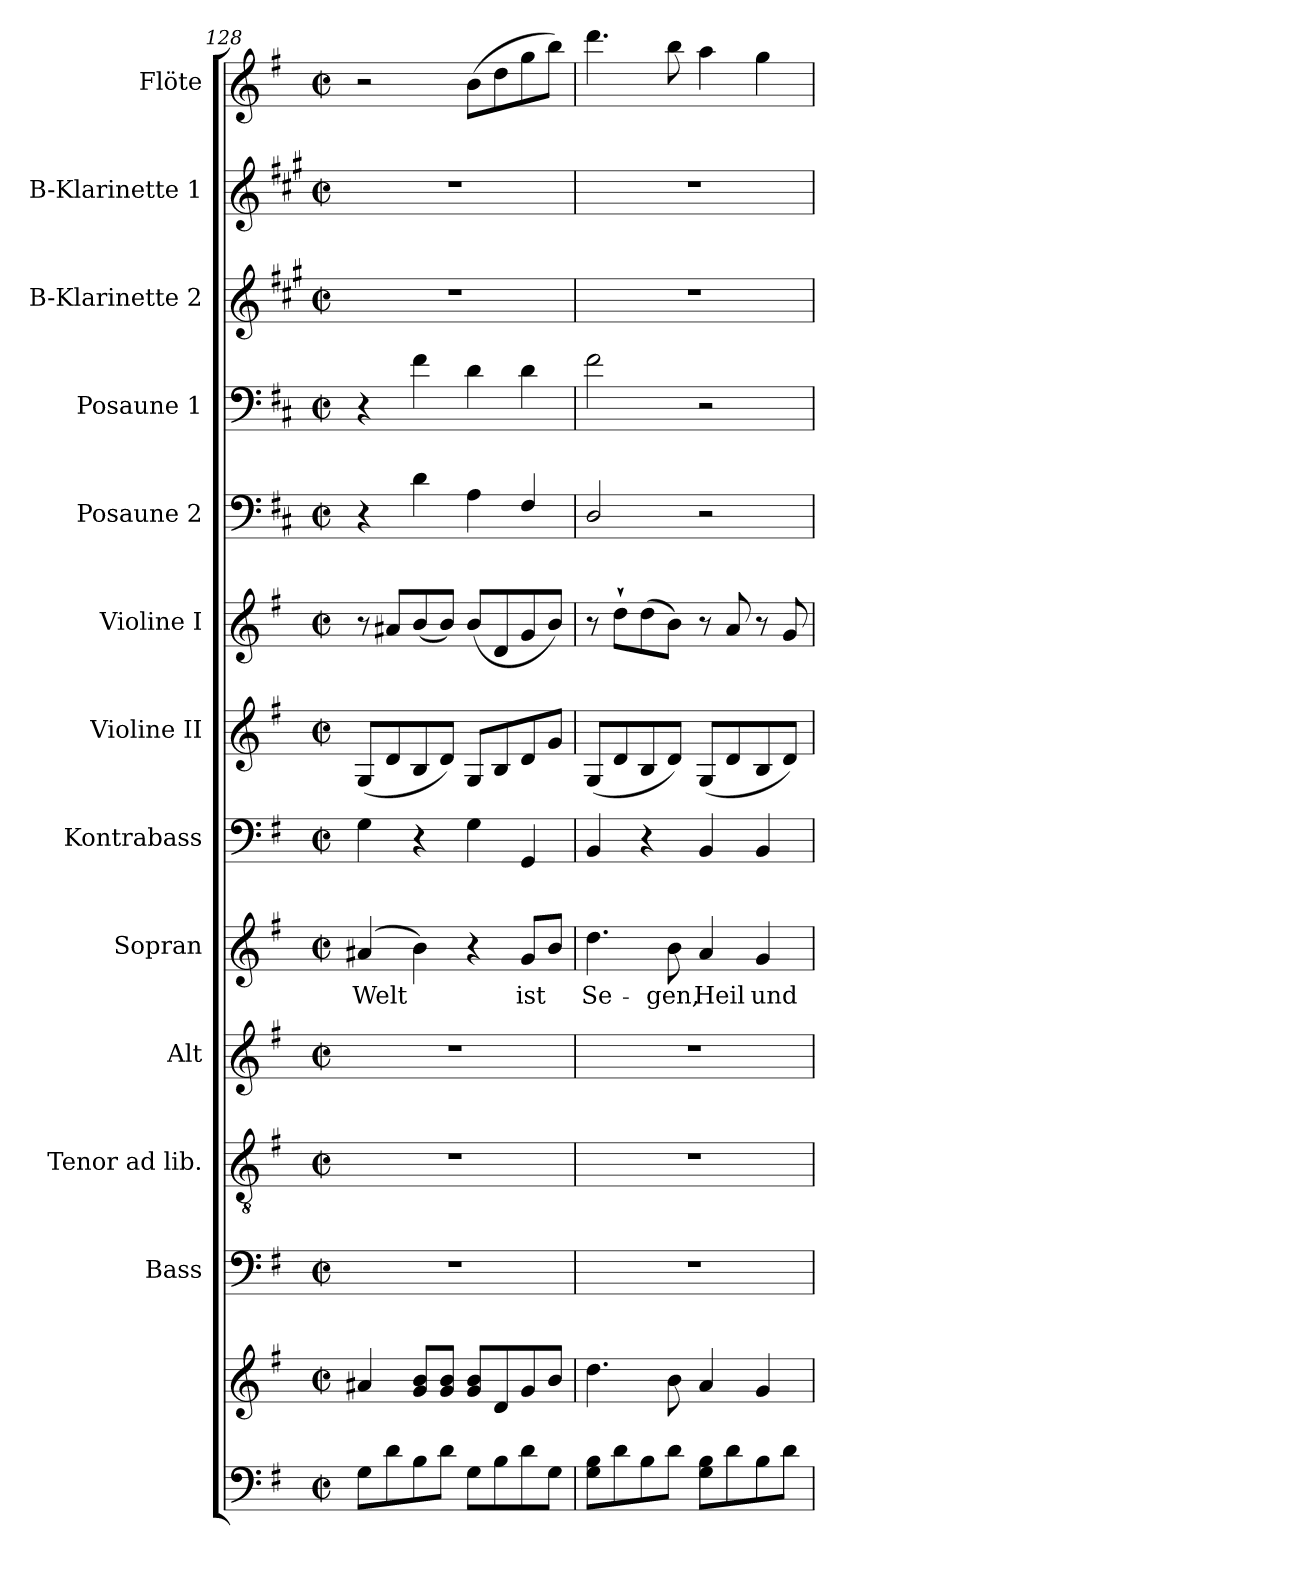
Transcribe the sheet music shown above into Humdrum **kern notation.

**kern	**kern	**kern	**kern	**kern	**kern	**text	**kern	**kern	**kern	**kern	**kern	**kern	**kern	**kern
*part13	*part13	*part12	*part11	*part10	*part9	*part9	*part8	*part7	*part6	*part5	*part4	*part3	*part2	*part1
*staff14	*staff13	*staff12	*staff11	*staff10	*staff9	*staff9	*staff8	*staff7	*staff6	*staff5	*staff4	*staff3	*staff2	*staff1
*	*	*I"Bass	*I"Tenor ad lib.	*I"Alt	*I"Sopran	*	*I"Kontrabass	*I"Violine II	*I"Violine I	*I"Posaune 2	*I"Posaune 1	*I"B-Klarinette 2	*I"B-Klarinette 1	*I"Flöte
*	*	*I'B.	*I'T.	*I'A.	*I'S.	*	*I'Kb.	*I'Vl. II	*I'Vl. I	*I'Pos 2	*I'Pos. 1	*I'B Kl. 2	*I'B Kl. 1	*I'Fl.
*clefF4	*clefG2	*clefF4	*clefGv2	*clefG2	*clefG2	*	*clefF4	*clefG2	*clefG2	*clefF4	*clefF4	*clefG2	*clefG2	*clefG2
*	*	*	*	*	*	*	*ITrd7c12	*	*	*ITrd4c7	*ITrd4c7	*ITrd1c2	*ITrd1c2	*
*k[f#]	*k[f#]	*k[f#]	*k[f#]	*k[f#]	*k[f#]	*	*k[f#]	*k[f#]	*k[f#]	*k[f#]	*k[f#]	*k[f#]	*k[f#]	*k[f#]
*G:	*G:	*G:	*G:	*G:	*G:	*	*G:	*G:	*G:	*G:	*G:	*G:	*G:	*G:
*M2/2	*M2/2	*M2/2	*M2/2	*M2/2	*M2/2	*	*M2/2	*M2/2	*M2/2	*M2/2	*M2/2	*M2/2	*M2/2	*M2/2
*met(c|)	*met(c|)	*met(c|)	*met(c|)	*met(c|)	*met(c|)	*	*met(c|)	*met(c|)	*met(c|)	*met(c|)	*met(c|)	*met(c|)	*met(c|)	*met(c|)
=128	=128	=128	=128	=128	=128	=128	=128	=128	=128	=128	=128	=128	=128	=128
!	!	!	!	!	!	!LO:LY:b	!	!	!	!	!	!	!	!
8G\L	4a#X/	1r	1r	1r	(4a#X/	Welt	4GG\	(<8G/L	8r	4r	4r	1r	1r	2r
8d\	.	.	.	.	.	.	.	8d/	8a#X/L	.	.	.	.	.
8B\	8g/ 8b/L	.	.	.	4b\)	.	4r	8B/	(<8b/	4G\	4B\	.	.	.
8d\J	8g/ 8b/J	.	.	.	.	.	.	8d/J)	8b/J)	.	.	.	.	.
8G\L	8g/ 8b/L	.	.	.	4r	.	4GG\	8G/L	(<8b/L	4D\	4G\	.	.	(>8b\L
8B\	8d/	.	.	.	.	.	.	8B/	8d/	.	.	.	.	8dd\
!	!	!	!	!	!	!LO:LY:b	!	!	!	!	!	!	!	!
8d\	8g/	.	.	.	8g/L	ist	4GGG/	8d/	8g/	4BB/	4G\	.	.	8gg\
8G\J	8b/J	.	.	.	8b/J	.	.	8g/J	8b/J)	.	.	.	.	8bb\J)
!!LO:PB:g=z
=129	=129	=129	=129	=129	=129	=129	=129	=129	=129	=129	=129	=129	=129	=129
!	!	!	!	!	!	!LO:LY:b	!	!	!	!	!	!	!	!
8G\ 8B\L	4.dd\	1r	1r	1r	4.dd\	Se-	4BBB/	(<8G/L	8r	2GG/	2B\	1r	1r	4.ddd\
8d\	.	.	.	.	.	.	.	8d/	8dd`>\L	.	.	.	.	.
8B\	.	.	.	.	.	.	4r	8B/	(>8dd\	.	.	.	.	.
!	!	!	!	!	!	!LO:LY:b	!	!	!	!	!	!	!	!
8d\J	8b\	.	.	.	8b\	-gen,	.	8d/J)	8b\J)	.	.	.	.	8bb\
!	!	!	!	!	!	!LO:LY:b	!	!	!	!	!	!	!	!
8G\ 8B\L	4a/	.	.	.	4a/	Heil	4BBB/	(<8G/L	8r	2r	2r	.	.	4aa\
8d\	.	.	.	.	.	.	.	8d/	8a/	.	.	.	.	.
!	!	!	!	!	!	!LO:LY:b	!	!	!	!	!	!	!	!
8B\	4g/	.	.	.	4g/	und	4BBB/	8B/	8r	.	.	.	.	4gg\
8d\J	.	.	.	.	.	.	.	8d/J)	8g/	.	.	.	.	.
=	=	=	=	=	=	=	=	=	=	=	=	=	=	=
*-	*-	*-	*-	*-	*-	*-	*-	*-	*-	*-	*-	*-	*-	*-
